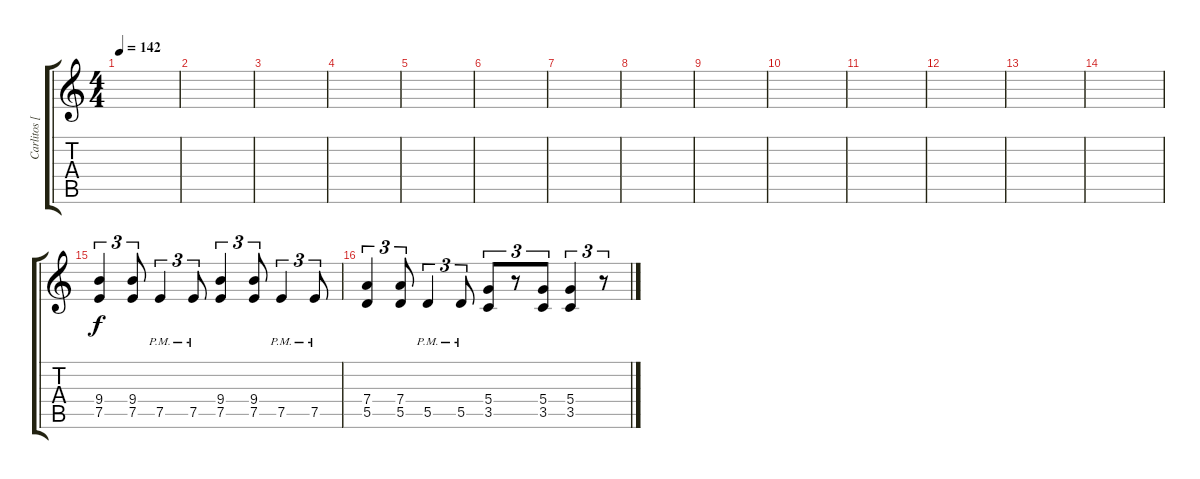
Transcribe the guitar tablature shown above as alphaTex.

\track ("Carlitos [guitarra]" "Carlitos [") {instrument distortionguitar}
\staff {score tabs}
\tuning (E4 B3 G3 D3 A2 E2) {hide}
\ts (4 4)
\tempo 142
\clef g2
\ks c
|
|
|
|
|
|
|
|
|
|
|
|
|
|
(9.4 7.5).4{tu (3 2) volume 13} (9.4 7.5).8{tu (3 2)} 7.5{pm}.4{tu (3 2)} 7.5{pm}.8{tu (3 2)} (9.4 7.5).4{tu (3 2)} (9.4 7.5).8{tu (3 2)} 7.5{pm}.4{tu (3 2)} 7.5{pm}.8{tu (3 2)} |
(7.4 5.5).4{tu (3 2)} (7.4 5.5).8{tu (3 2)} 5.5{pm}.4{tu (3 2)} 5.5{pm}.8{tu (3 2)} (5.4 3.5).8{tu (3 2)} r.8{tu (3 2)} (5.4 3.5).8{tu (3 2)} (5.4 3.5).4{tu (3 2)} r.8{tu (3 2)}
